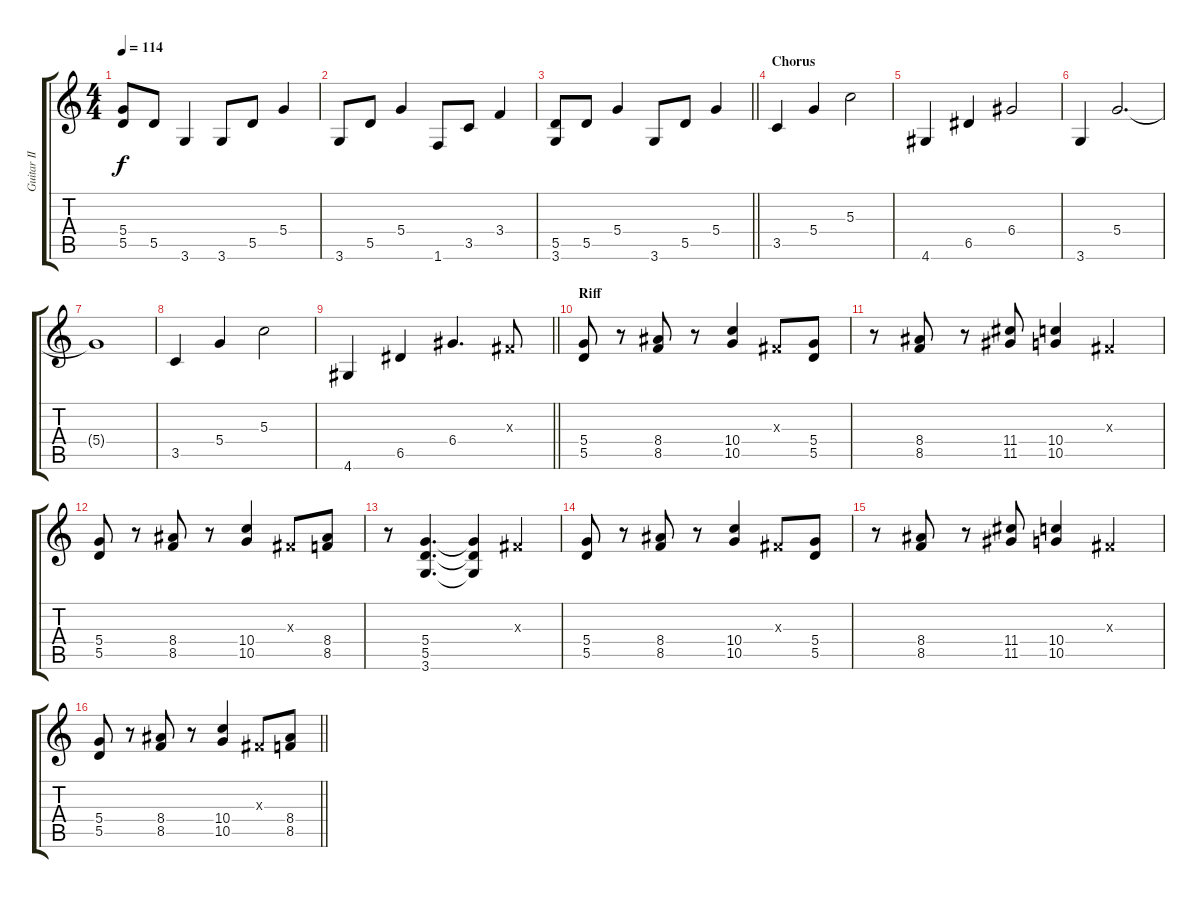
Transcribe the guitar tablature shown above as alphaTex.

\track ("Guitar II" "Guitar II") {instrument distortionguitar}
\staff {score tabs}
\tuning (E4 B3 G3 D3 A2 E2) {hide}
\ts (4 4)
\tempo 114
\clef g2
\ks c
(5.4 5.5).8{dy f} 5.5.8 3.6.4 3.6.8 5.5.8 5.4.4 |
3.6.8 5.5.8 5.4.4 1.6.8 3.5.8 3.4.4 |
\barLineRight lightlight
(5.5 3.6).8 5.5.8 5.4.4 3.6.8 5.5.8 5.4.4 |
\section ("" "Chorus")
3.5.4 5.4.4 5.3.2 |
4.6.4 6.5.4 6.4.2 |
3.6.4 5.4.2{d} |
5.4{t}.1 |
3.5.4 5.4.4 5.3.2 |
\barLineRight lightlight
4.6.4 6.5.4 6.4.4{d} -1.3{x}.8 |
\section ("" "Riff")
(5.4 5.5).8 r.8 (8.4 8.5).8 r.8 (10.4 10.5).4 -1.3{x}.8 (5.4 5.5).8 |
r.8 (8.4 8.5).8 r.8 (11.4 11.5).8 (10.4 10.5).4 -1.3{x}.4 |
(5.4 5.5).8 r.8 (8.4 8.5).8 r.8 (10.4 10.5).4 -1.3{x}.8 (8.4 8.5).8 |
r.8 (5.4 5.5 3.6).4{d} (5.4{t} 5.5{t} 3.6{t}).4 -1.3{x}.4 |
(5.4 5.5).8 r.8 (8.4 8.5).8 r.8 (10.4 10.5).4 -1.3{x}.8 (5.4 5.5).8 |
r.8 (8.4 8.5).8 r.8 (11.4 11.5).8 (10.4 10.5).4 -1.3{x}.4 |
\barLineRight lightlight
(5.4 5.5).8 r.8 (8.4 8.5).8 r.8 (10.4 10.5).4 -1.3{x}.8 (8.4 8.5).8
